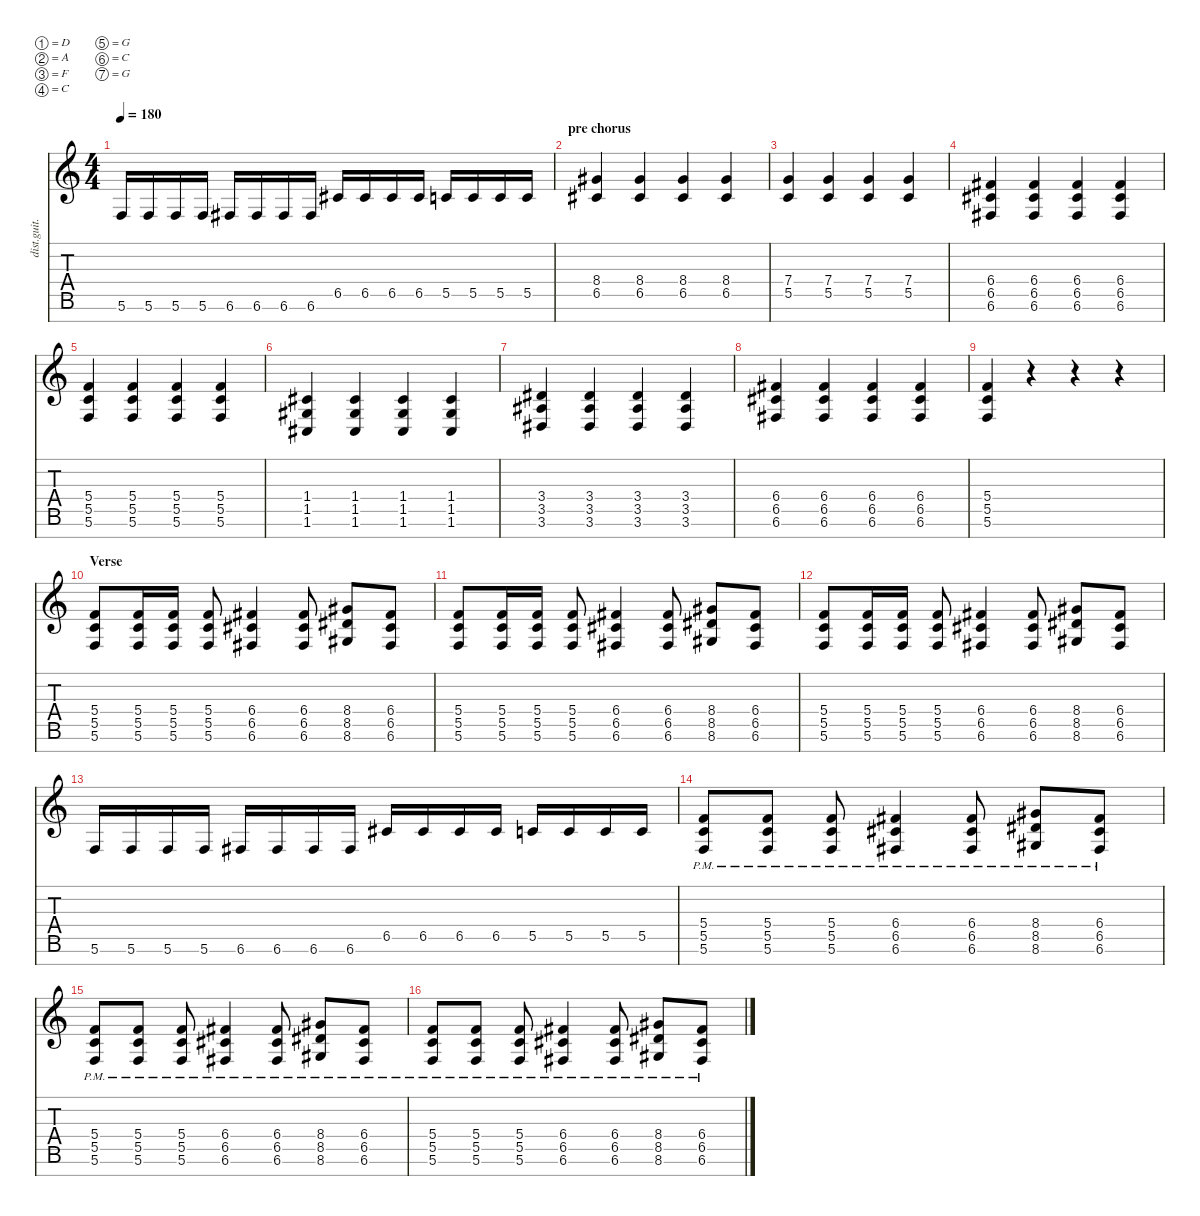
\defaultSystemsLayout 4
\hideDynamics
\bracketExtendMode nobrackets
\otherSystemsTrackNameOrientation horizontal
\track ("Sergi" "dist.guit.") {instrument distortionguitar}
\staff {score tabs}
\tuning (D4 A3 F3 C3 G2 C2 G1)
\ts (4 4)
\tempo 180
\clef g2
\ks c
5.6.16{dy mf beam Up} 5.6.16{beam Up} 5.6.16{beam Up} 5.6.16{beam Up} 6.6{acc #}.16{beam Up} 6.6{acc #}.16{beam Up} 6.6{acc #}.16{beam Up} 6.6{acc #}.16{beam Up} 6.5{acc #}.16{beam Up} 6.5{acc #}.16{beam Up} 6.5{acc #}.16{beam Up} 6.5{acc #}.16{beam Up} 5.5.16{beam Up} 5.5.16{beam Up} 5.5.16{beam Up} 5.5.16{beam Up} |
\section ("" "pre chorus")
(8.4{acc #} 6.5{acc #}).4{beam Up} (8.4{acc #} 6.5{acc #}).4{beam Up} (8.4{acc #} 6.5{acc #}).4{beam Up} (8.4{acc #} 6.5{acc #}).4{beam Up} |
(7.4 5.5).4{beam Up} (7.4 5.5).4{beam Up} (7.4 5.5).4{beam Up} (7.4 5.5).4{beam Up} |
(6.4{acc #} 6.5{acc #} 6.6{acc #}).4{beam Up} (6.4{acc #} 6.5{acc #} 6.6{acc #}).4{beam Up} (6.4{acc #} 6.5{acc #} 6.6{acc #}).4{beam Up} (6.4{acc #} 6.5{acc #} 6.6{acc #}).4{beam Up} |
(5.4 5.5 5.6).4{beam Up} (5.4 5.5 5.6).4{beam Up} (5.4 5.5 5.6).4{beam Up} (5.4 5.5 5.6).4{beam Up} |
(1.4{acc #} 1.5{acc #} 1.6{acc #}).4{beam Up} (1.4{acc #} 1.5{acc #} 1.6{acc #}).4{beam Up} (1.4{acc #} 1.5{acc #} 1.6{acc #}).4{beam Up} (1.4{acc #} 1.5{acc #} 1.6{acc #}).4{beam Up} |
(3.4{acc #} 3.5{acc #} 3.6{acc #}).4{beam Up} (3.4{acc #} 3.5{acc #} 3.6{acc #}).4{beam Up} (3.4{acc #} 3.5{acc #} 3.6{acc #}).4{beam Up} (3.4{acc #} 3.5{acc #} 3.6{acc #}).4{beam Up} |
(6.4{acc #} 6.5{acc #} 6.6{acc #}).4{beam Up} (6.4{acc #} 6.5{acc #} 6.6{acc #}).4{beam Up} (6.4{acc #} 6.5{acc #} 6.6{acc #}).4{beam Up} (6.4{acc #} 6.5{acc #} 6.6{acc #}).4{beam Up} |
(5.4 5.5 5.6).4{beam Up} r.4{beam Up} r.4{beam Up} r.4{beam Up} |
\section ("" "Verse")
(5.4 5.5 5.6).8{beam Up} (5.4 5.5 5.6).16{beam Up} (5.4 5.5 5.6).16{beam Up} (5.4 5.5 5.6).8{beam Up} (6.4{acc #} 6.5{acc #} 6.6{acc #}).4{beam Up} (6.4{acc #} 6.5{acc #} 6.6{acc #}).8{beam Up} (8.4{acc #} 8.5{acc #} 8.6{acc #}).8{beam Up} (6.4{acc #} 6.5{acc #} 6.6{acc #}).8{beam Up} |
(5.4 5.5 5.6).8{beam Up} (5.4 5.5 5.6).16{beam Up} (5.4 5.5 5.6).16{beam Up} (5.4 5.5 5.6).8{beam Up} (6.4{acc #} 6.5{acc #} 6.6{acc #}).4{beam Up} (6.4{acc #} 6.5{acc #} 6.6{acc #}).8{beam Up} (8.4{acc #} 8.5{acc #} 8.6{acc #}).8{beam Up} (6.4{acc #} 6.5{acc #} 6.6{acc #}).8{beam Up} |
(5.4 5.5 5.6).8{beam Up} (5.4 5.5 5.6).16{beam Up} (5.4 5.5 5.6).16{beam Up} (5.4 5.5 5.6).8{beam Up} (6.4{acc #} 6.5{acc #} 6.6{acc #}).4{beam Up} (6.4{acc #} 6.5{acc #} 6.6{acc #}).8{beam Up} (8.4{acc #} 8.5{acc #} 8.6{acc #}).8{beam Up} (6.4{acc #} 6.5{acc #} 6.6{acc #}).8{beam Up} |
5.6.16{beam Up} 5.6.16{beam Up} 5.6.16{beam Up} 5.6.16{beam Up} 6.6{acc #}.16{beam Up} 6.6{acc #}.16{beam Up} 6.6{acc #}.16{beam Up} 6.6{acc #}.16{beam Up} 6.5{acc #}.16{beam Up} 6.5{acc #}.16{beam Up} 6.5{acc #}.16{beam Up} 6.5{acc #}.16{beam Up} 5.5.16{beam Up} 5.5.16{beam Up} 5.5.16{beam Up} 5.5.16{beam Up} |
\section ("" "")
(5.4{pm} 5.5{pm} 5.6{pm}).8{beam Up} (5.4{pm} 5.5{pm} 5.6{pm}).8{beam Up} (5.4{pm} 5.5{pm} 5.6{pm}).8{beam Up} (6.4{pm acc #} 6.5{pm acc #} 6.6{pm acc #}).4{beam Up} (6.4{pm acc #} 6.5{pm acc #} 6.6{pm acc #}).8{beam Up} (8.4{pm acc #} 8.5{pm acc #} 8.6{pm acc #}).8{beam Up} (6.4{pm acc #} 6.5{pm acc #} 6.6{pm acc #}).8{beam Up} |
(5.4{pm} 5.5{pm} 5.6{pm}).8{beam Up} (5.4{pm} 5.5{pm} 5.6{pm}).8{beam Up} (5.4{pm} 5.5{pm} 5.6{pm}).8{beam Up} (6.4{pm acc #} 6.5{pm acc #} 6.6{pm acc #}).4{beam Up} (6.4{pm acc #} 6.5{pm acc #} 6.6{pm acc #}).8{beam Up} (8.4{pm acc #} 8.5{pm acc #} 8.6{pm acc #}).8{beam Up} (6.4{pm acc #} 6.5{pm acc #} 6.6{pm acc #}).8{beam Up} |
(5.4{pm} 5.5{pm} 5.6{pm}).8{beam Up} (5.4{pm} 5.5{pm} 5.6{pm}).8{beam Up} (5.4{pm} 5.5{pm} 5.6{pm}).8{beam Up} (6.4{pm acc #} 6.5{pm acc #} 6.6{pm acc #}).4{beam Up} (6.4{pm acc #} 6.5{pm acc #} 6.6{pm acc #}).8{beam Up} (8.4{pm acc #} 8.5{pm acc #} 8.6{pm acc #}).8{beam Up} (6.4{pm acc #} 6.5{pm acc #} 6.6{pm acc #}).8{beam Up}
